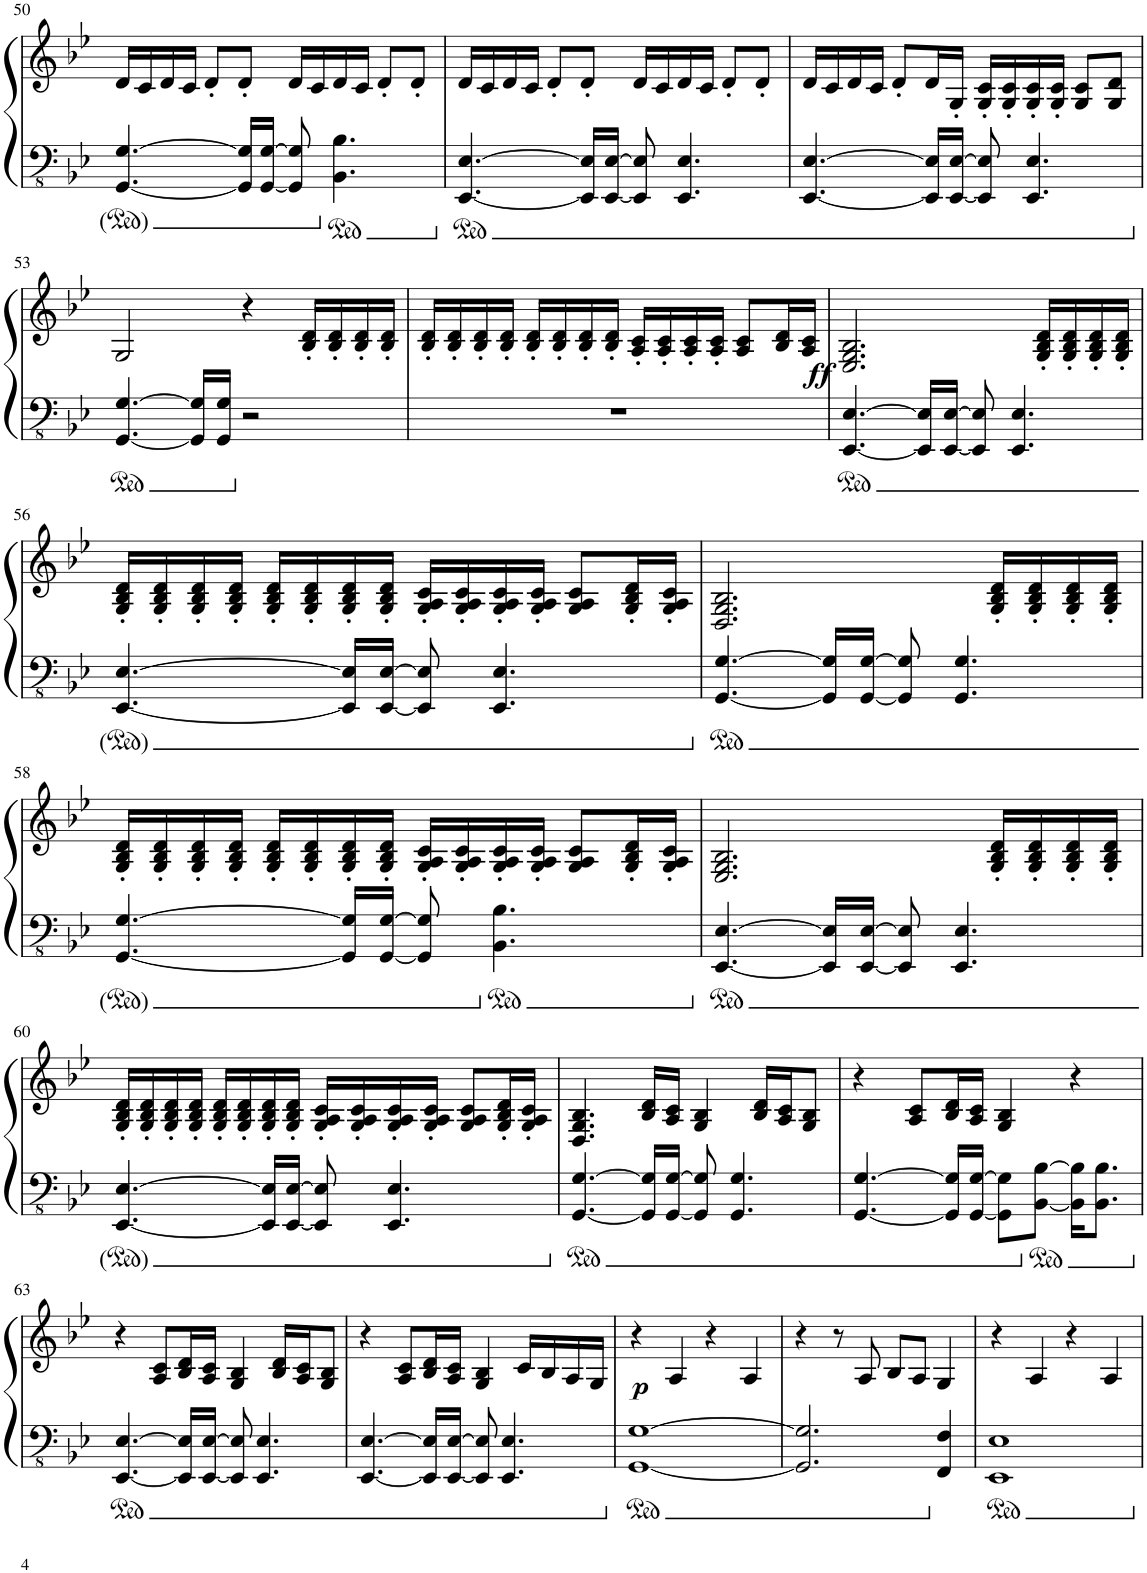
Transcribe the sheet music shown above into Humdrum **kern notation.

**kern	**kern	**dynam
*part1	*part1	*part1
*staff2	*staff1	*staff1/2
*I"Piano	*	*
*I'Pno.	*	*
!!LO:PB:g=z
*clefFv4	*clefG2	*
*k[b-e-]	*k[b-e-]	*
*M4/4	*M4/4	*
=50	=50	=50
[4.GGG/ [4.GG/	16d/LL	.
.	16c/	.
.	16d/	.
.	16c/JJ	.
.	8d'/L	.
16GGG/] 16GG/]LL	8d'/J	.
[16GGG/ [16GG/JJ	.	.
8GGG/] 8GG/]	16d/LL	.
.	16c/	.
4.BBB-\ 4.BB-\	16d/	.
.	16c/JJ	.
.	8d'/L	.
.	8d'/J	.
=51	=51	=51
[4.EEE-/ [4.EE-/	16d/LL	.
.	16c/	.
.	16d/	.
.	16c/JJ	.
.	8d'/L	.
16EEE-/] 16EE-/]LL	8d'/J	.
[16EEE-/ [16EE-/JJ	.	.
8EEE-/] 8EE-/]	16d/LL	.
.	16c/	.
4.EEE-/ 4.EE-/	16d/	.
.	16c/JJ	.
.	8d'/L	.
.	8d'/J	.
=52	=52	=52
[4.EEE-/ [4.EE-/	16d/LL	.
.	16c/	.
.	16d/	.
.	16c/JJ	.
.	8d'/L	.
16EEE-/] 16EE-/]LL	16d/L	.
[16EEE-/ [16EE-/JJ	16G'/JJ	.
8EEE-/] 8EE-/]	16G/' 16c/'LL	.
.	16G/' 16c/'	.
4.EEE-/ 4.EE-/	16G/' 16c/'	.
.	16G/' 16c/'JJ	.
.	8G/ 8c/L	.
.	8G/ 8d/J	.
!!LO:LB:g=z
=53	=53	=53
[4.GGG/ [4.GG/	2G/	.
16GGG/] 16GG/]LL	.	.
16GGG/ 16GG/JJ	.	.
2r	4r	.
.	16B-/' 16d/'LL	.
.	16B-/' 16d/'	.
.	16B-/' 16d/'	.
.	16B-/' 16d/'JJ	.
=54	=54	=54
1r	16B-/' 16d/'LL	.
.	16B-/' 16d/'	.
.	16B-/' 16d/'	.
.	16B-/' 16d/'JJ	.
.	16B-/' 16d/'LL	.
.	16B-/' 16d/'	.
.	16B-/' 16d/'	.
.	16B-/' 16d/'JJ	.
.	16A/' 16c/'LL	.
.	16A/' 16c/'	.
.	16A/' 16c/'	.
.	16A/' 16c/'JJ	.
.	8A/ 8c/L	.
.	16B-/ 16d/L	.
!	!	!LO:DY:b
.	16A/ 16c/JJ	ff
=55	=55	=55
[4.EEE-/ [4.EE-/	2.E-/ 2.G/ 2.B-/	.
16EEE-/] 16EE-/]LL	.	.
[16EEE-/ [16EE-/JJ	.	.
8EEE-/] 8EE-/]	.	.
4.EEE-/ 4.EE-/	.	.
.	16G/' 16B-/' 16d/'LL	.
.	16G/' 16B-/' 16d/'	.
.	16G/' 16B-/' 16d/'	.
.	16G/' 16B-/' 16d/'JJ	.
!!LO:LB:g=z
=56	=56	=56
[4.EEE-/ [4.EE-/	16G/' 16B-/' 16d/'LL	.
.	16G/' 16B-/' 16d/'	.
.	16G/' 16B-/' 16d/'	.
.	16G/' 16B-/' 16d/'JJ	.
.	16G/' 16B-/' 16d/'LL	.
.	16G/' 16B-/' 16d/'	.
16EEE-/] 16EE-/]LL	16G/' 16B-/' 16d/'	.
[16EEE-/ [16EE-/JJ	16G/' 16B-/' 16d/'JJ	.
8EEE-/] 8EE-/]	16G/' 16A/' 16c/'LL	.
.	16G/' 16A/' 16c/'	.
4.EEE-/ 4.EE-/	16G/' 16A/' 16c/'	.
.	16G/' 16A/' 16c/'JJ	.
.	8G/ 8A/ 8c/L	.
.	16G/' 16B-/' 16d/'L	.
.	16G/' 16A/' 16c/'JJ	.
=57	=57	=57
[4.GGG/ [4.GG/	2.D/ 2.G/ 2.B-/	.
16GGG/] 16GG/]LL	.	.
[16GGG/ [16GG/JJ	.	.
8GGG/] 8GG/]	.	.
4.GGG/ 4.GG/	.	.
.	16G/' 16B-/' 16d/'LL	.
.	16G/' 16B-/' 16d/'	.
.	16G/' 16B-/' 16d/'	.
.	16G/' 16B-/' 16d/'JJ	.
!!LO:LB:g=z
=58	=58	=58
[4.GGG/ [4.GG/	16G/' 16B-/' 16d/'LL	.
.	16G/' 16B-/' 16d/'	.
.	16G/' 16B-/' 16d/'	.
.	16G/' 16B-/' 16d/'JJ	.
.	16G/' 16B-/' 16d/'LL	.
.	16G/' 16B-/' 16d/'	.
16GGG/] 16GG/]LL	16G/' 16B-/' 16d/'	.
[16GGG/ [16GG/JJ	16G/' 16B-/' 16d/'JJ	.
8GGG/] 8GG/]	16G/' 16A/' 16c/'LL	.
.	16G/' 16A/' 16c/'	.
4.BBB-\ 4.BB-\	16G/' 16A/' 16c/'	.
.	16G/' 16A/' 16c/'JJ	.
.	8G/ 8A/ 8c/L	.
.	16G/' 16B-/' 16d/'L	.
.	16G/' 16A/' 16c/'JJ	.
=59	=59	=59
[4.EEE-/ [4.EE-/	2.E-/ 2.G/ 2.B-/	.
16EEE-/] 16EE-/]LL	.	.
[16EEE-/ [16EE-/JJ	.	.
8EEE-/] 8EE-/]	.	.
4.EEE-/ 4.EE-/	.	.
.	16G/' 16B-/' 16d/'LL	.
.	16G/' 16B-/' 16d/'	.
.	16G/' 16B-/' 16d/'	.
.	16G/' 16B-/' 16d/'JJ	.
!!LO:LB:g=z
=60	=60	=60
[4.EEE-/ [4.EE-/	16G/' 16B-/' 16d/'LL	.
.	16G/' 16B-/' 16d/'	.
.	16G/' 16B-/' 16d/'	.
.	16G/' 16B-/' 16d/'JJ	.
.	16G/' 16B-/' 16d/'LL	.
.	16G/' 16B-/' 16d/'	.
16EEE-/] 16EE-/]LL	16G/' 16B-/' 16d/'	.
[16EEE-/ [16EE-/JJ	16G/' 16B-/' 16d/'JJ	.
8EEE-/] 8EE-/]	16G/' 16A/' 16c/'LL	.
.	16G/' 16A/' 16c/'	.
4.EEE-/ 4.EE-/	16G/' 16A/' 16c/'	.
.	16G/' 16A/' 16c/'JJ	.
.	8G/ 8A/ 8c/L	.
.	16G/' 16B-/' 16d/'L	.
.	16G/' 16A/' 16c/'JJ	.
=61	=61	=61
[4.GGG/ [4.GG/	4.D/ 4.G/ 4.B-/	.
16GGG/] 16GG/]LL	16B-/ 16d/LL	.
[16GGG/ [16GG/JJ	16A/ 16c/JJ	.
8GGG/] 8GG/]	4G/ 4B-/	.
4.GGG/ 4.GG/	.	.
.	16B-/ 16d/LL	.
.	16A/ 16c/J	.
.	8G/ 8B-/J	.
=62	=62	=62
[4.GGG/ [4.GG/	4r	.
.	8A/ 8c/L	.
16GGG/] 16GG/]LL	16B-/ 16d/L	.
[16GGG/ [16GG/JJ	16A/ 16c/JJ	.
8GGG\] 8GG\]L	4G/ 4B-/	.
[8BBB-\ [8BB-\J	.	.
16BBB-\] 16BB-\]KL	4r	.
8.BBB-\ 8.BB-\J	.	.
!!LO:LB:g=z
=63	=63	=63
[4.EEE-/ [4.EE-/	4r	.
.	8A/ 8c/L	.
16EEE-/] 16EE-/]LL	16B-/ 16d/L	.
[16EEE-/ [16EE-/JJ	16A/ 16c/JJ	.
8EEE-/] 8EE-/]	4G/ 4B-/	.
4.EEE-/ 4.EE-/	.	.
.	16B-/ 16d/LL	.
.	16A/ 16c/J	.
.	8G/ 8B-/J	.
=64	=64	=64
[4.EEE-/ [4.EE-/	4r	.
.	8A/ 8c/L	.
16EEE-/] 16EE-/]LL	16B-/ 16d/L	.
[16EEE-/ [16EE-/JJ	16A/ 16c/JJ	.
8EEE-/] 8EE-/]	4G/ 4B-/	.
4.EEE-/ 4.EE-/	.	.
.	16c/LL	.
.	16B-/	.
.	16A/	.
.	16G/JJ	.
=65	=65	=65
!	!	!LO:DY:b
[1GGG [1GG	4r	p
.	4A/	.
.	4r	.
.	4A/	.
=66	=66	=66
2.GGG/] 2.GG/]	4r	.
.	8r	.
.	8A/	.
.	8B-/L	.
.	8A/J	.
4FFF/ 4FF/	4G/	.
=67	=67	=67
1EEE- 1EE-	4r	.
.	4A/	.
.	4r	.
.	4A/	.
=	=	=
*-	*-	*-
